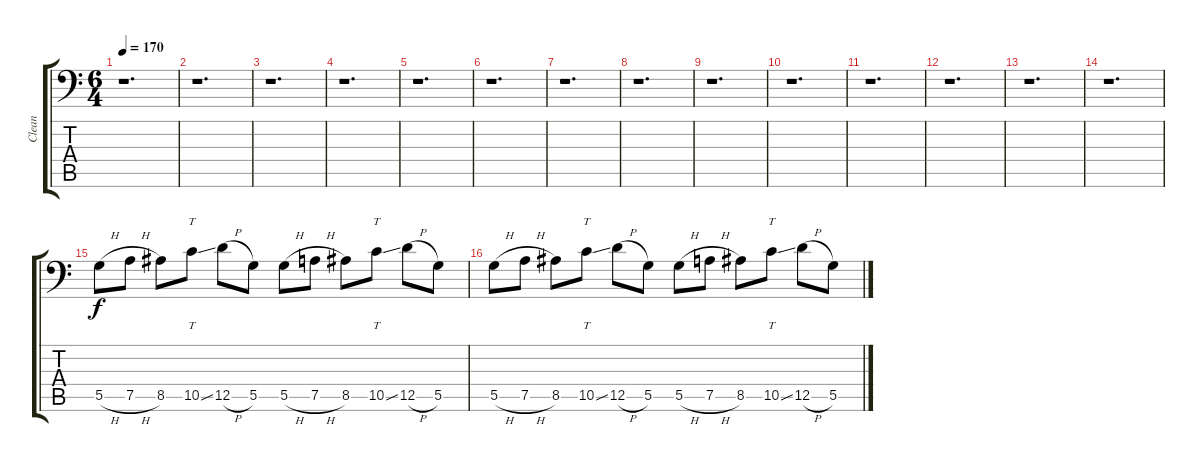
\track ("Clean" "Clean") {instrument electricguitarclean}
\staff {score tabs}
\tuning (A3 E3 C3 G2 D2 G1) {hide}
\ts (6 4)
\tempo 170
\clef f4
\ks c
r.1{d dy mf} |
r.1{d} |
r.1{d} |
r.1{d} |
r.1{d} |
r.1{d} |
r.1{d} |
r.1{d} |
r.1{d} |
r.1{d} |
r.1{d} |
r.1{d} |
r.1{d} |
r.1{d} |
5.5{h}.8{dy f} 7.5{h}.8 8.5.8 10.5{ss}.8{tt} 12.5{h}.8 5.5.8 5.5{h}.8 7.5{h}.8 8.5.8 10.5{ss}.8{tt} 12.5{h}.8 5.5.8 |
5.5{h}.8 7.5{h}.8 8.5.8 10.5{ss}.8{tt} 12.5{h}.8 5.5.8 5.5{h}.8 7.5{h}.8 8.5.8 10.5{ss}.8{tt} 12.5{h}.8 5.5.8
